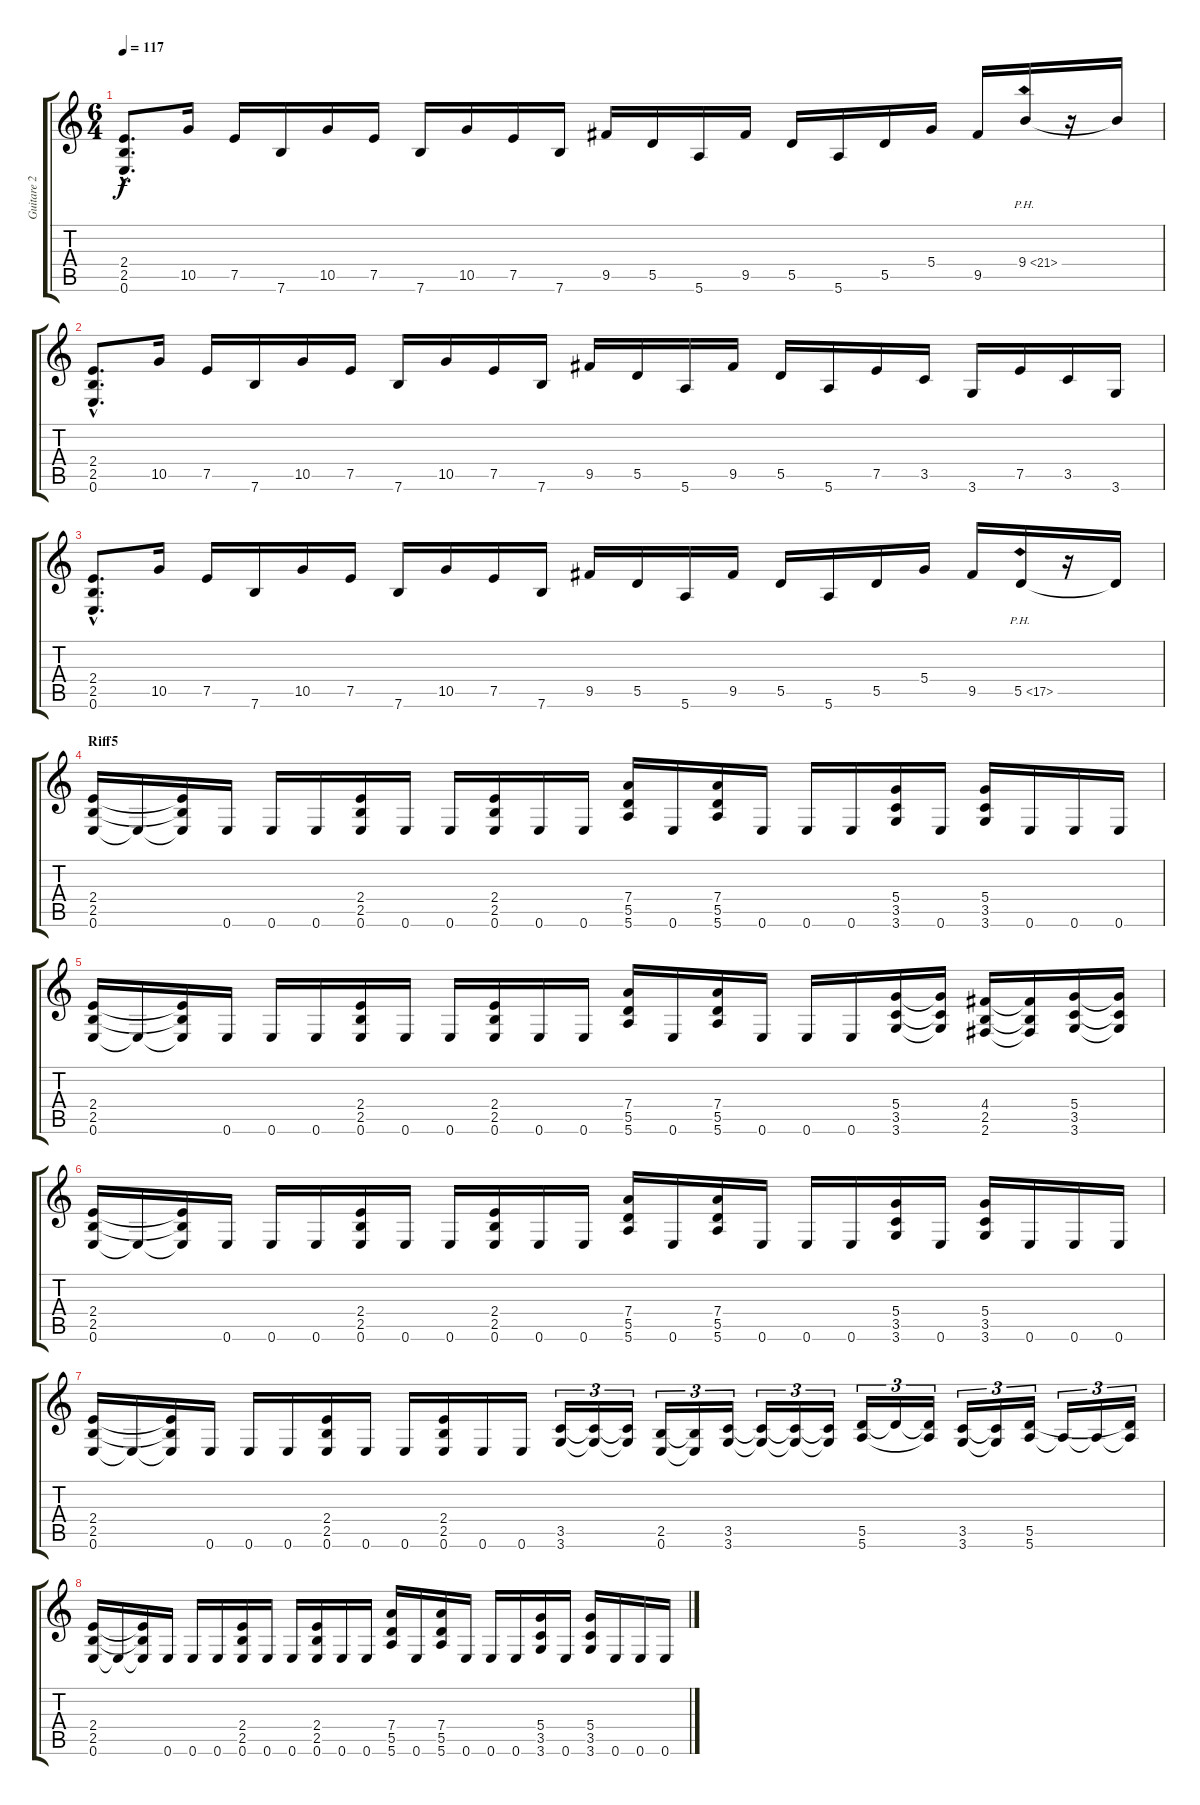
\track ("Guitare 2" "Guitare 2") {instrument distortionguitar}
\staff {score tabs}
\tuning (E4 B3 G3 D3 A2 E2) {hide}
\ts (6 4)
\tempo 117
\clef g2
\ks c
(2.4{hac} 2.5{hac} 0.6{hac}).8{d dy f} 10.5.16 7.5.16 7.6.16 10.5.16 7.5.16 7.6.16 10.5.16 7.5.16 7.6.16 9.5.16 5.5.16 5.6.16 9.5.16 5.5.16 5.6.16 5.5.16 5.4.16 9.5.16 9.4{ph 12}.16 r.16 9.4{t}.16 |
(2.4{hac} 2.5{hac} 0.6{hac}).8{d} 10.5.16 7.5.16 7.6.16 10.5.16 7.5.16 7.6.16 10.5.16 7.5.16 7.6.16 9.5.16 5.5.16 5.6.16 9.5.16 5.5.16 5.6.16 7.5.16 3.5.16 3.6.16 7.5.16 3.5.16 3.6.16 |
(2.4{hac} 2.5{hac} 0.6{hac}).8{d} 10.5.16 7.5.16 7.6.16 10.5.16 7.5.16 7.6.16 10.5.16 7.5.16 7.6.16 9.5.16 5.5.16 5.6.16 9.5.16 5.5.16 5.6.16 5.5.16 5.4.16 9.5.16 5.5{ph 12}.16 r.16 5.5{t}.16 |
\section ("" "Riff5")
(2.4 2.5 0.6).16 0.6{t}.16 (2.4{t} 2.5{t} 0.6{t}).16 0.6.16 0.6.16 0.6.16 (2.4 2.5 0.6).16 0.6.16 0.6.16 (2.4 2.5 0.6).16 0.6.16 0.6.16 (7.4 5.5 5.6).16 0.6.16 (7.4 5.5 5.6).16 0.6.16 0.6.16 0.6.16 (5.4 3.5 3.6).16 0.6.16 (5.4 3.5 3.6).16 0.6.16 0.6.16 0.6.16 |
(2.4 2.5 0.6).16 0.6{t}.16 (2.4{t} 2.5{t} 0.6{t}).16 0.6.16 0.6.16 0.6.16 (2.4 2.5 0.6).16 0.6.16 0.6.16 (2.4 2.5 0.6).16 0.6.16 0.6.16 (7.4 5.5 5.6).16 0.6.16 (7.4 5.5 5.6).16 0.6.16 0.6.16 0.6.16 (5.4 3.5 3.6).16 (5.4{t} 3.5{t} 3.6{t}).16 (4.4 2.5 2.6).16 (4.4{t} 2.5{t} 2.6{t}).16 (5.4 3.5 3.6).16 (5.4{t} 3.5{t} 3.6{t}).16 |
(2.4 2.5 0.6).16 0.6{t}.16 (2.4{t} 2.5{t} 0.6{t}).16 0.6.16 0.6.16 0.6.16 (2.4 2.5 0.6).16 0.6.16 0.6.16 (2.4 2.5 0.6).16 0.6.16 0.6.16 (7.4 5.5 5.6).16 0.6.16 (7.4 5.5 5.6).16 0.6.16 0.6.16 0.6.16 (5.4 3.5 3.6).16 0.6.16 (5.4 3.5 3.6).16 0.6.16 0.6.16 0.6.16 |
(2.4 2.5 0.6).16 0.6{t}.16 (2.4{t} 2.5{t} 0.6{t}).16 0.6.16 0.6.16 0.6.16 (2.4 2.5 0.6).16 0.6.16 0.6.16 (2.4 2.5 0.6).16 0.6.16 0.6.16 (3.5 3.6).16{tu (3 2)} (3.5{t} 3.6{t}).16{tu (3 2)} (3.5{t} 3.6{t}).16{tu (3 2)} (2.5 0.6).16{tu (3 2)} (2.5{t} 0.6{t}).16{tu (3 2)} (3.5 3.6).16{tu (3 2)} (3.5{t} 3.6{t}).16{tu (3 2)} (3.5{t} 3.6{t}).16{tu (3 2)} (3.5{t} 3.6{t}).16{tu (3 2)} (5.5 5.6).16{tu (3 2)} 5.5{t}.16{tu (3 2)} (5.5{t} 5.6{t}).16{tu (3 2)} (3.5 3.6).16{tu (3 2)} (3.5{t} 3.6{t}).16{tu (3 2)} (5.5 5.6).16{tu (3 2)} 5.6{t}.16{tu (3 2)} 5.6{t}.16{tu (3 2)} (5.5{t} 5.6{t}).16{tu (3 2)} |
(2.4 2.5 0.6).16 0.6{t}.16 (2.4{t} 2.5{t} 0.6{t}).16 0.6.16 0.6.16 0.6.16 (2.4 2.5 0.6).16 0.6.16 0.6.16 (2.4 2.5 0.6).16 0.6.16 0.6.16 (7.4 5.5 5.6).16 0.6.16 (7.4 5.5 5.6).16 0.6.16 0.6.16 0.6.16 (5.4 3.5 3.6).16 0.6.16 (5.4 3.5 3.6).16 0.6.16 0.6.16 0.6.16
